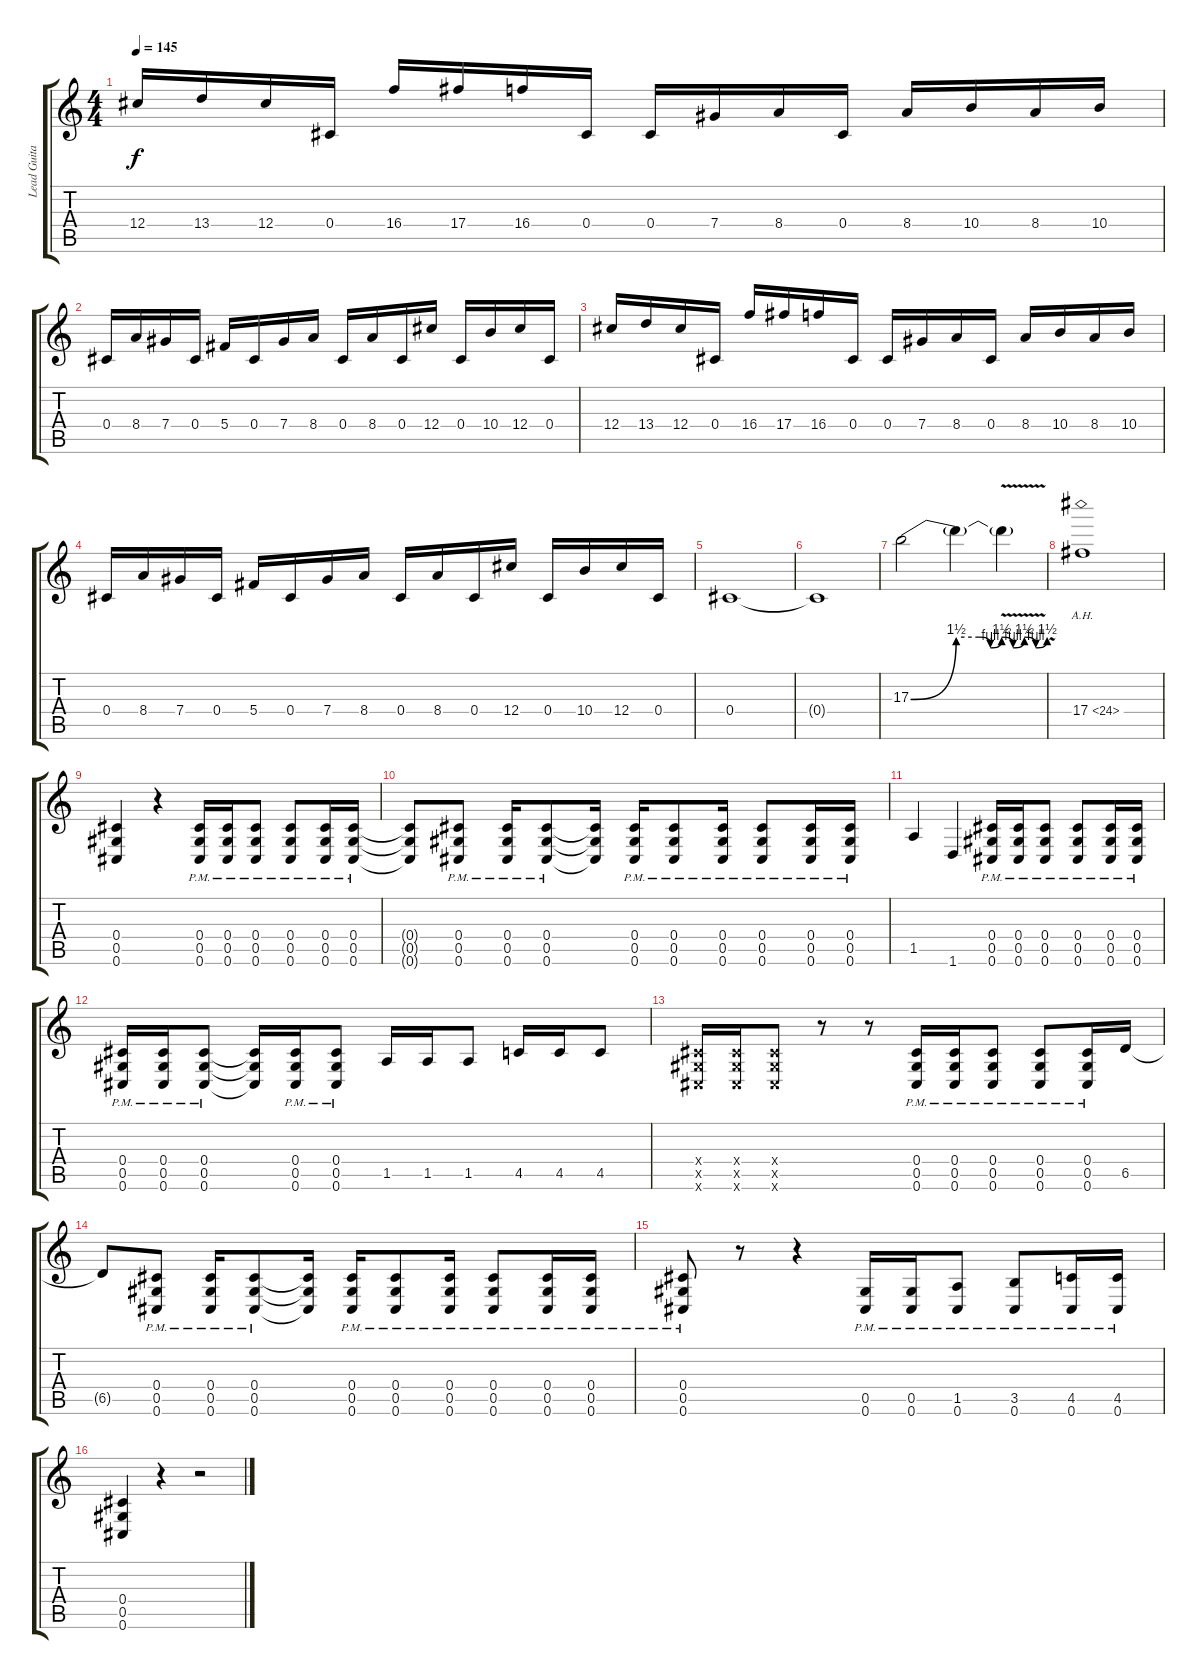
\track ("Lead Guitar" "Lead Guita") {instrument distortionguitar}
\staff {score tabs}
\tuning (Eb4 Bb3 Gb3 Db3 Ab2 Db2) {hide}
\ts (4 4)
\tempo 145
\clef g2
\ks c
12.4.16{dy f} 13.4.16 12.4.16 0.4.16 16.4.16 17.4.16 16.4.16 0.4.16 0.4.16 7.4.16 8.4.16 0.4.16 8.4.16 10.4.16 8.4.16 10.4.16 |
0.4.16 8.4.16 7.4.16 0.4.16 5.4.16 0.4.16 7.4.16 8.4.16 0.4.16 8.4.16 0.4.16 12.4.16 0.4.16 10.4.16 12.4.16 0.4.16 |
12.4.16 13.4.16 12.4.16 0.4.16 16.4.16 17.4.16 16.4.16 0.4.16 0.4.16 7.4.16 8.4.16 0.4.16 8.4.16 10.4.16 8.4.16 10.4.16 |
0.4.16 8.4.16 7.4.16 0.4.16 5.4.16 0.4.16 7.4.16 8.4.16 0.4.16 8.4.16 0.4.16 12.4.16 0.4.16 10.4.16 12.4.16 0.4.16 |
0.4.1 |
0.4{t}.1 |
17.3{be (custom 0 0 20 6 30 6 35 4 40 6 45 4 50 6 55 4 60 6)}.2 17.3{t}.4 17.3{v t}.4 |
17.4{ah 7}.1 |
(0.4 0.5 0.6).4 r.4 (0.4{pm} 0.5{pm} 0.6{pm}).16 (0.4{pm} 0.5{pm} 0.6{pm}).16 (0.4{pm} 0.5{pm} 0.6{pm}).8 (0.4{pm} 0.5{pm} 0.6{pm}).8 (0.4{pm} 0.5{pm} 0.6{pm}).16 (0.4{pm} 0.5{pm} 0.6{pm}).16 |
(0.4{t} 0.5{t} 0.6{t}).8 (0.4{pm} 0.5{pm} 0.6{pm}).8 (0.4{pm} 0.5{pm} 0.6{pm}).16 (0.4{pm} 0.5{pm} 0.6{pm}).8 (0.4{t} 0.5{t} 0.6{t}).16 (0.4{pm} 0.5{pm} 0.6{pm}).16 (0.4{pm} 0.5{pm} 0.6{pm}).8 (0.4{pm} 0.5{pm} 0.6{pm}).16 (0.4{pm} 0.5{pm} 0.6{pm}).8 (0.4{pm} 0.5{pm} 0.6{pm}).16 (0.4{pm} 0.5{pm} 0.6{pm}).16 |
1.5.4 1.6.4 (0.4{pm} 0.5{pm} 0.6{pm}).16 (0.4{pm} 0.5{pm} 0.6{pm}).16 (0.4{pm} 0.5{pm} 0.6{pm}).8 (0.4{pm} 0.5{pm} 0.6{pm}).8 (0.4{pm} 0.5{pm} 0.6{pm}).16 (0.4{pm} 0.5{pm} 0.6{pm}).16 |
(0.4{pm} 0.5{pm} 0.6{pm}).16 (0.4{pm} 0.5{pm} 0.6{pm}).16 (0.4{pm} 0.5{pm} 0.6{pm}).8 (0.4{t} 0.5{t} 0.6{t}).16 (0.4{pm} 0.5{pm} 0.6{pm}).16 (0.4{pm} 0.5{pm} 0.6{pm}).8 1.5.16 1.5.16 1.5.8 4.5.16 4.5.16 4.5.8 |
(0.4{x} 0.5{x} 0.6{x}).16 (0.4{x} 0.5{x} 0.6{x}).16 (0.4{x} 0.5{x} 0.6{x}).8 r.8 r.8 (0.4{pm} 0.5{pm} 0.6{pm}).16 (0.4{pm} 0.5{pm} 0.6{pm}).16 (0.4{pm} 0.5{pm} 0.6{pm}).8 (0.4{pm} 0.5{pm} 0.6{pm}).8 (0.4{pm} 0.5{pm} 0.6{pm}).16 6.5.16 |
6.5{t}.8 (0.4{pm} 0.5{pm} 0.6{pm}).8 (0.4{pm} 0.5{pm} 0.6{pm}).16 (0.4{pm} 0.5{pm} 0.6{pm}).8 (0.4{t} 0.5{t} 0.6{t}).16 (0.4{pm} 0.5{pm} 0.6{pm}).16 (0.4{pm} 0.5{pm} 0.6{pm}).8 (0.4{pm} 0.5{pm} 0.6{pm}).16 (0.4{pm} 0.5{pm} 0.6{pm}).8 (0.4{pm} 0.5{pm} 0.6{pm}).16 (0.4{pm} 0.5{pm} 0.6{pm}).16 |
(0.4{pm} 0.5{pm} 0.6{pm}).8 r.8 r.4 (0.5{pm} 0.6{pm}).16 (0.5{pm} 0.6{pm}).16 (1.5{pm} 0.6{pm}).8 (3.5{pm} 0.6{pm}).8 (4.5{pm} 0.6{pm}).16 (4.5{pm} 0.6{pm}).16 |
(0.4 0.5 0.6).4 r.4 r.2
